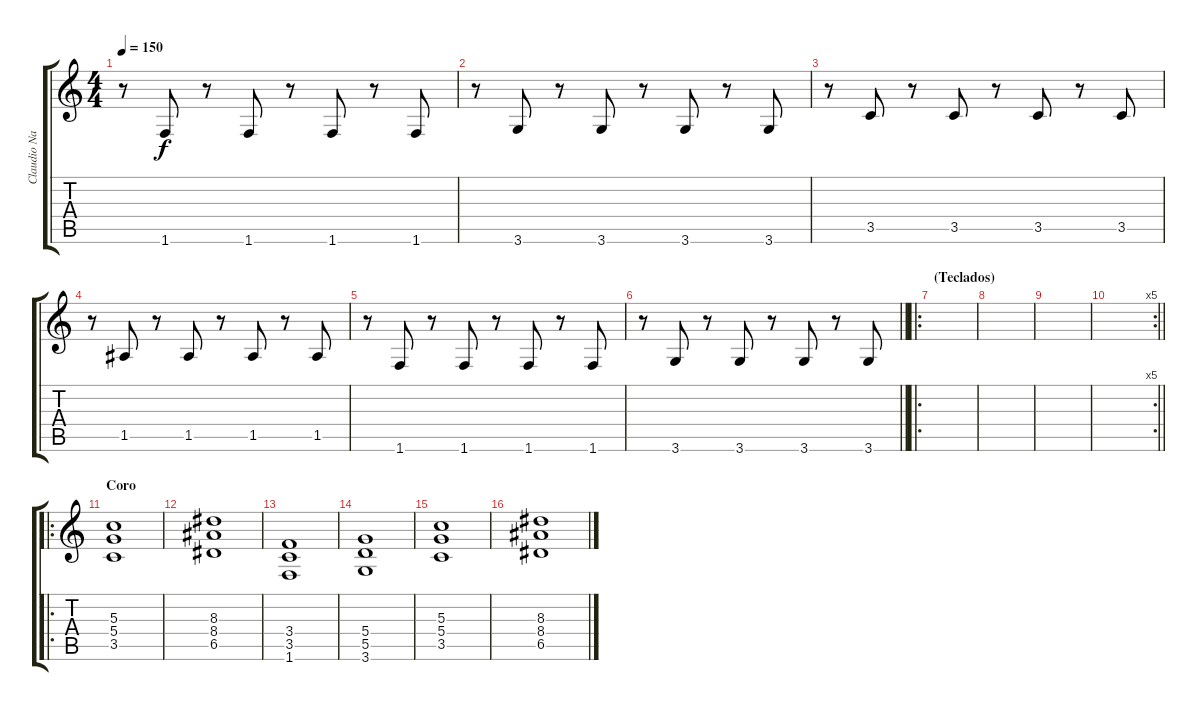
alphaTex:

\track ("Claudio Narea" "Claudio Na") {instrument electricguitarclean}
\staff {score tabs}
\tuning (E4 B3 G3 D3 A2 E2) {hide}
\ts (4 4)
\tempo 150
\clef g2
\ks c
r.8{dy f} 1.6.8 r.8 1.6.8 r.8 1.6.8 r.8 1.6.8 |
r.8 3.6.8 r.8 3.6.8 r.8 3.6.8 r.8 3.6.8 |
r.8 3.5.8 r.8 3.5.8 r.8 3.5.8 r.8 3.5.8 |
r.8 1.5.8 r.8 1.5.8 r.8 1.5.8 r.8 1.5.8 |
r.8 1.6.8 r.8 1.6.8 r.8 1.6.8 r.8 1.6.8 |
\barLineRight lightlight
r.8 3.6.8 r.8 3.6.8 r.8 3.6.8 r.8 3.6.8 |
\ro
\section ("" "(Teclados)")
|
|
|
\rc 5
\barLineRight lightlight
|
\ro
\section ("" "Coro")
(5.3 5.4 3.5).1 |
(8.3 8.4 6.5).1 |
(3.4 3.5 1.6).1 |
(5.4 5.5 3.6).1 |
(5.3 5.4 3.5).1 |
(8.3 8.4 6.5).1
